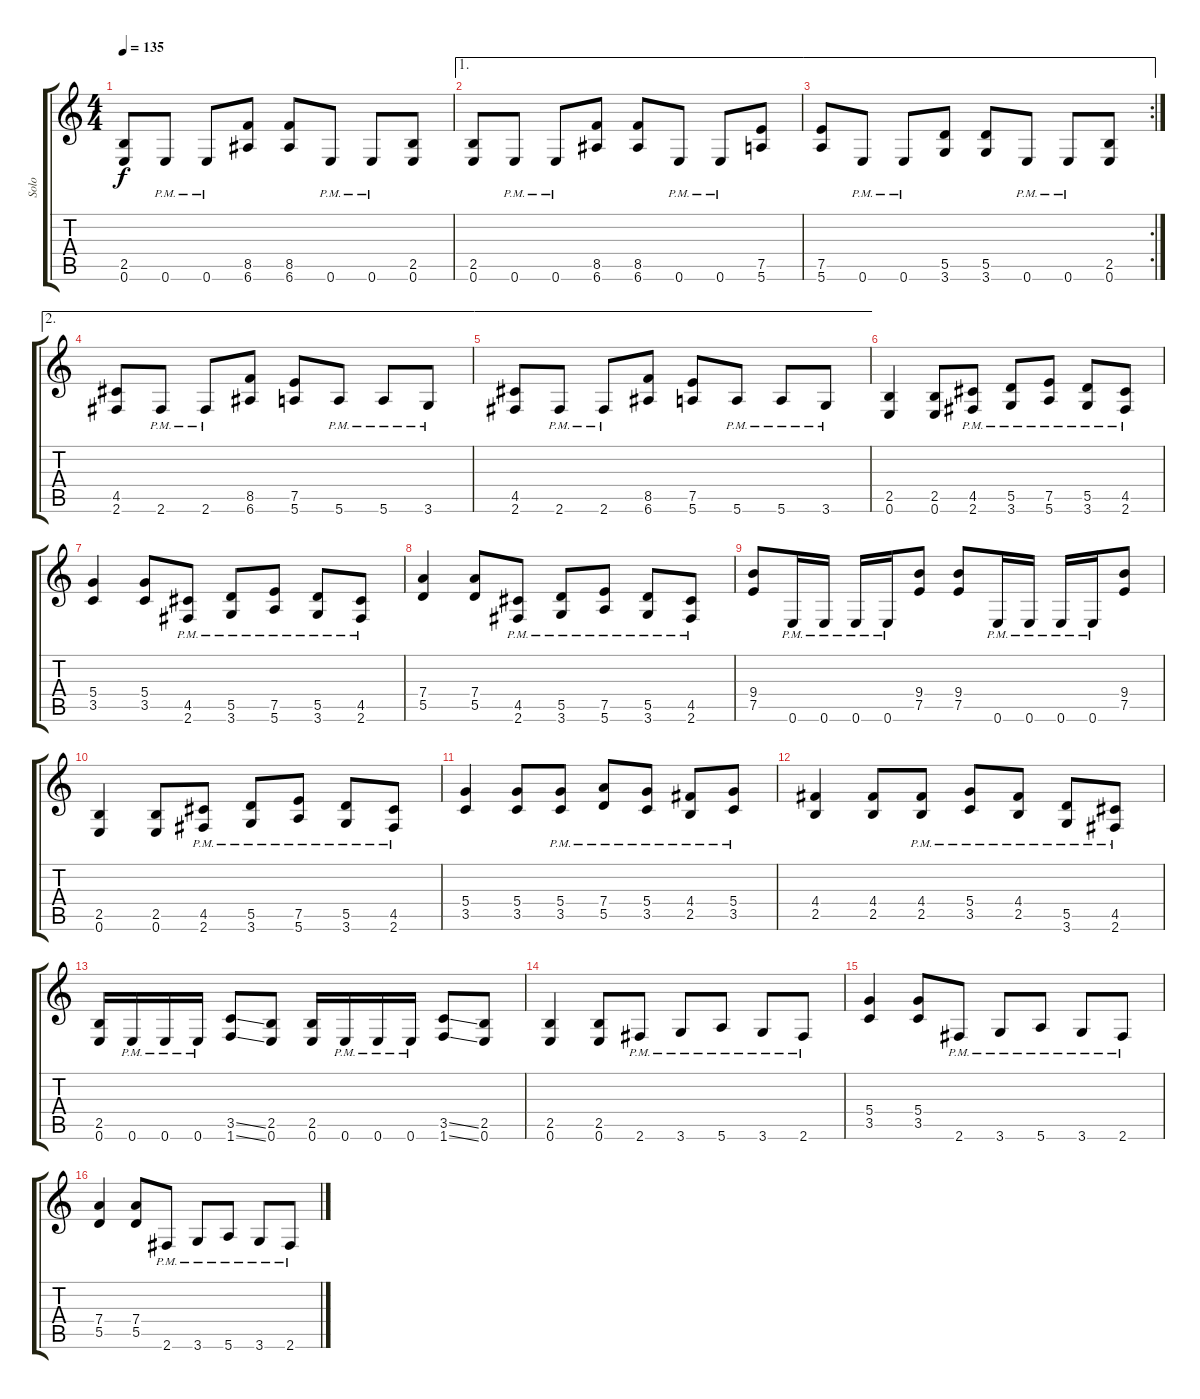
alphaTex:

\track ("Solo" "Solo") {instrument distortionguitar}
\staff {score tabs}
\tuning (E4 B3 G3 D3 A2 E2) {hide}
\ts (4 4)
\tempo 135
\clef g2
\ks c
(2.5 0.6).8{dy f} 0.6{pm}.8 0.6{pm}.8 (8.5 6.6).8 (8.5 6.6).8 0.6{pm}.8 0.6{pm}.8 (2.5 0.6).8 |
\ae 1
(2.5 0.6).8 0.6{pm}.8 0.6{pm}.8 (8.5 6.6).8 (8.5 6.6).8 0.6{pm}.8 0.6{pm}.8 (7.5 5.6).8 |
\ae 1
\rc 2
(7.5 5.6).8 0.6{pm}.8 0.6{pm}.8 (5.5 3.6).8 (5.5 3.6).8 0.6{pm}.8 0.6{pm}.8 (2.5 0.6).8 |
\ae 2
(4.5 2.6).8 2.6{pm}.8 2.6{pm}.8 (8.5 6.6).8 (7.5 5.6).8 5.6{pm}.8 5.6{pm}.8 3.6{pm}.8 |
\ae 2
(4.5 2.6).8 2.6{pm}.8 2.6{pm}.8 (8.5 6.6).8 (7.5 5.6).8 5.6{pm}.8 5.6{pm}.8 3.6{pm}.8 |
(2.5 0.6).4 (2.5 0.6).8 (4.5{pm} 2.6{pm}).8 (5.5{pm} 3.6{pm}).8 (7.5{pm} 5.6{pm}).8 (5.5{pm} 3.6{pm}).8 (4.5{pm} 2.6{pm}).8 |
(5.4 3.5).4 (5.4 3.5).8 (4.5{pm} 2.6{pm}).8 (5.5{pm} 3.6{pm}).8 (7.5{pm} 5.6{pm}).8 (5.5{pm} 3.6{pm}).8 (4.5{pm} 2.6{pm}).8 |
(7.4 5.5).4 (7.4 5.5).8 (4.5{pm} 2.6{pm}).8 (5.5{pm} 3.6{pm}).8 (7.5{pm} 5.6{pm}).8 (5.5{pm} 3.6{pm}).8 (4.5{pm} 2.6{pm}).8 |
(9.4 7.5).8 0.6{pm}.16 0.6{pm}.16 0.6{pm}.16 0.6{pm}.16 (9.4 7.5).8 (9.4 7.5).8 0.6{pm}.16 0.6{pm}.16 0.6{pm}.16 0.6{pm}.16 (9.4 7.5).8 |
(2.5 0.6).4 (2.5 0.6).8 (4.5{pm} 2.6{pm}).8 (5.5{pm} 3.6{pm}).8 (7.5{pm} 5.6{pm}).8 (5.5{pm} 3.6{pm}).8 (4.5{pm} 2.6{pm}).8 |
(5.4 3.5).4 (5.4 3.5).8 (5.4{pm} 3.5{pm}).8 (7.4{pm} 5.5{pm}).8 (5.4{pm} 3.5{pm}).8 (4.4{pm} 2.5{pm}).8 (5.4{pm} 3.5{pm}).8 |
(4.4 2.5).4 (4.4 2.5).8 (4.4{pm} 2.5{pm}).8 (5.4{pm} 3.5{pm}).8 (4.4{pm} 2.5{pm}).8 (5.5{pm} 3.6{pm}).8 (4.5{pm} 2.6{pm}).8 |
(2.5 0.6).16 0.6{pm}.16 0.6{pm}.16 0.6{pm}.16 (3.5{ss} 1.6{ss}).8 (2.5 0.6).8 (2.5 0.6).16 0.6{pm}.16 0.6{pm}.16 0.6{pm}.16 (3.5{ss} 1.6{ss}).8 (2.5 0.6).8 |
(2.5 0.6).4 (2.5 0.6).8 2.6{pm}.8 3.6{pm}.8 5.6{pm}.8 3.6{pm}.8 2.6{pm}.8 |
(5.4 3.5).4 (5.4 3.5).8 2.6{pm}.8 3.6{pm}.8 5.6{pm}.8 3.6{pm}.8 2.6{pm}.8 |
(7.4 5.5).4 (7.4 5.5).8 2.6{pm}.8 3.6{pm}.8 5.6{pm}.8 3.6{pm}.8 2.6{pm}.8
